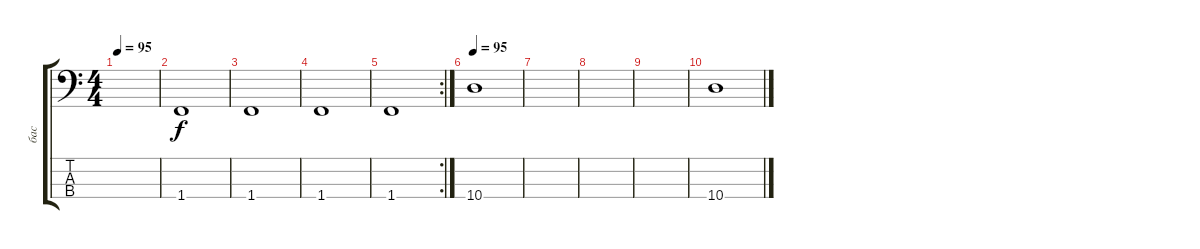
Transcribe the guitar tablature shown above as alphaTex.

\track ("бас" "бас") {instrument electricbassfinger}
\staff {score tabs}
\tuning (G2 D2 A1 E1) {hide}
\ts (4 4)
\tempo 95
\clef f4
\ks c
|
1.4.1 |
1.4.1 |
1.4.1 |
\rc 2
1.4.1 |
\tempo 95
10.4.1 |
|
|
|
10.4.1
